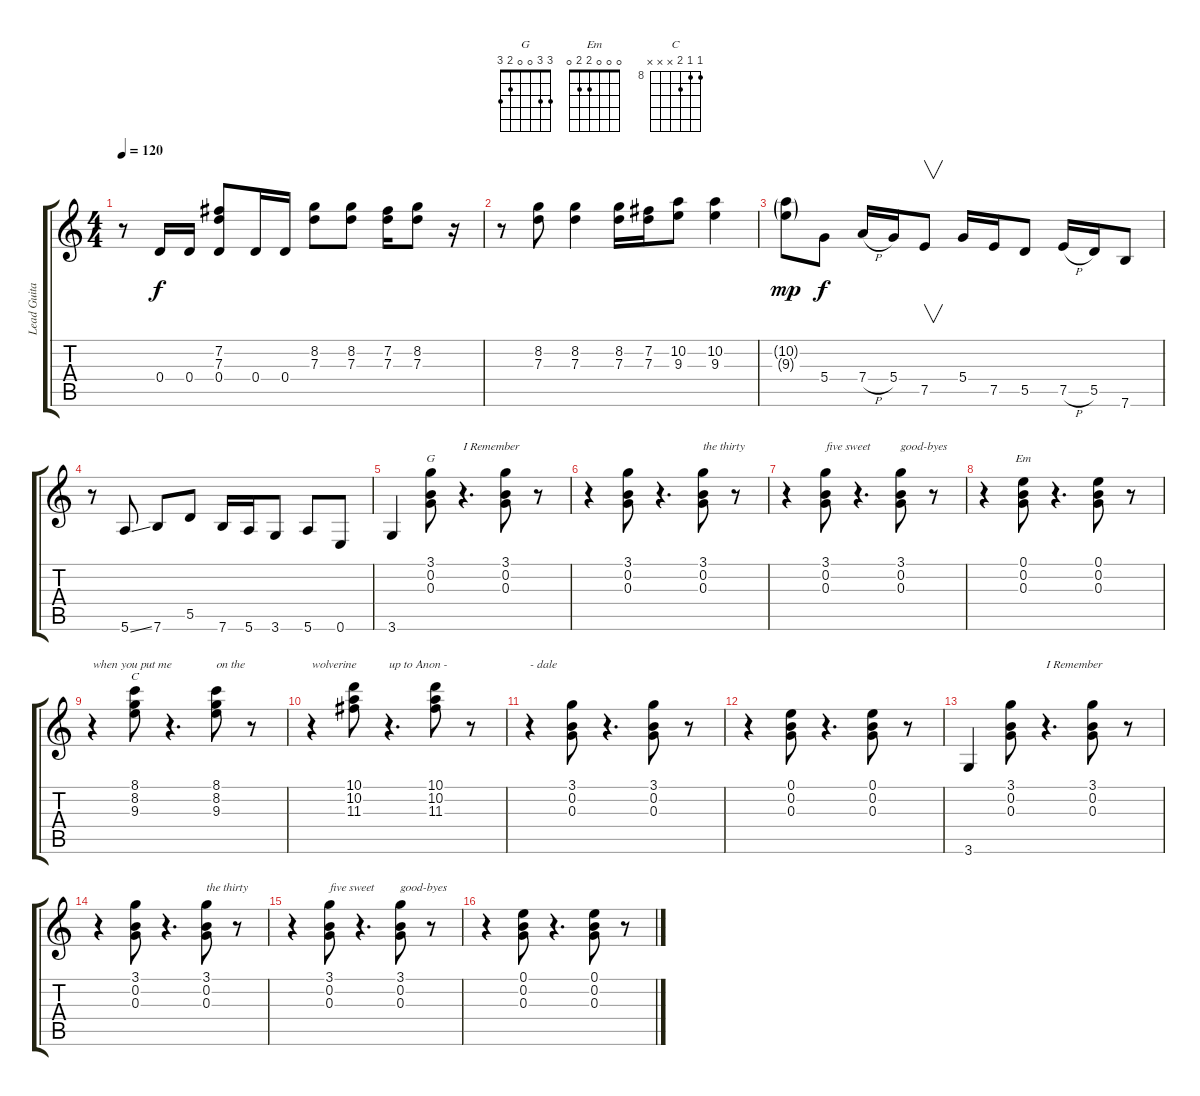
\track ("Lead Guitar" "Lead Guita") {instrument overdrivenguitar}
\staff {score tabs}
\tuning (E4 B3 G3 D3 A2 E2) {hide}
\chord ("G" 3 3 0 0 2 3)
\chord ("Em" 0 0 0 2 2 0)
\chord ("C" 8 8 9 x x x) {firstfret 8}
\ts (4 4)
\tempo 120
\clef g2
\ks c
r.8{dy f} 0.4.16 0.4.16 (7.2 7.3 0.4).8 0.4.16 0.4.16 (8.2 7.3).8 (8.2 7.3).8 (7.2 7.3).16 (8.2 7.3).8 r.16 |
r.8 (8.2 7.3).8 (8.2 7.3).4 (8.2 7.3).16 (7.2 7.3).16 (10.2 9.3).8 (10.2 9.3).4 |
(10.2{g} 9.3{g}).8{dy mp} 5.4.8{dy f} 7.4{h}.16 5.4.16 7.5.8{v} 5.4.16 7.5.16 5.5.8 7.5{h}.16 5.5.16 7.6.8 |
r.8 5.6{ss}.8 7.6.8 5.5.8 7.6.16 5.6.16 3.6.8 5.6.8 0.6.8 |
3.6.4 (3.1 0.2 0.3).8{ch "G"} r.4{d txt "I Remember"} (3.1 0.2 0.3).8 r.8 |
r.4 (3.1 0.2 0.3).8 r.4{d} (3.1 0.2 0.3).8{txt "the thirty"} r.8 |
r.4 (3.1 0.2 0.3).8{txt "five sweet"} r.4{d} (3.1 0.2 0.3).8{txt "good-byes"} r.8 |
r.4 (0.1 0.2 0.3).8{ch "Em"} r.4{d} (0.1 0.2 0.3).8 r.8 |
r.4{txt "when you put me"} (8.1 8.2 9.3).8{ch "C"} r.4{d} (8.1 8.2 9.3).8{txt "on the"} r.8 |
r.4{txt "wolverine"} (10.1 10.2 11.3).8 r.4{d txt "up to Anon -"} (10.1 10.2 11.3).8 r.8 |
r.4{txt "- dale"} (3.1 0.2 0.3).8 r.4{d} (3.1 0.2 0.3).8 r.8 |
r.4 (0.1 0.2 0.3).8 r.4{d} (0.1 0.2 0.3).8 r.8 |
3.6.4 (3.1 0.2 0.3).8 r.4{d txt "I Remember"} (3.1 0.2 0.3).8 r.8 |
r.4 (3.1 0.2 0.3).8 r.4{d} (3.1 0.2 0.3).8{txt "the thirty"} r.8 |
r.4 (3.1 0.2 0.3).8{txt "five sweet"} r.4{d} (3.1 0.2 0.3).8{txt "good-byes"} r.8 |
r.4 (0.1 0.2 0.3).8 r.4{d} (0.1 0.2 0.3).8 r.8
